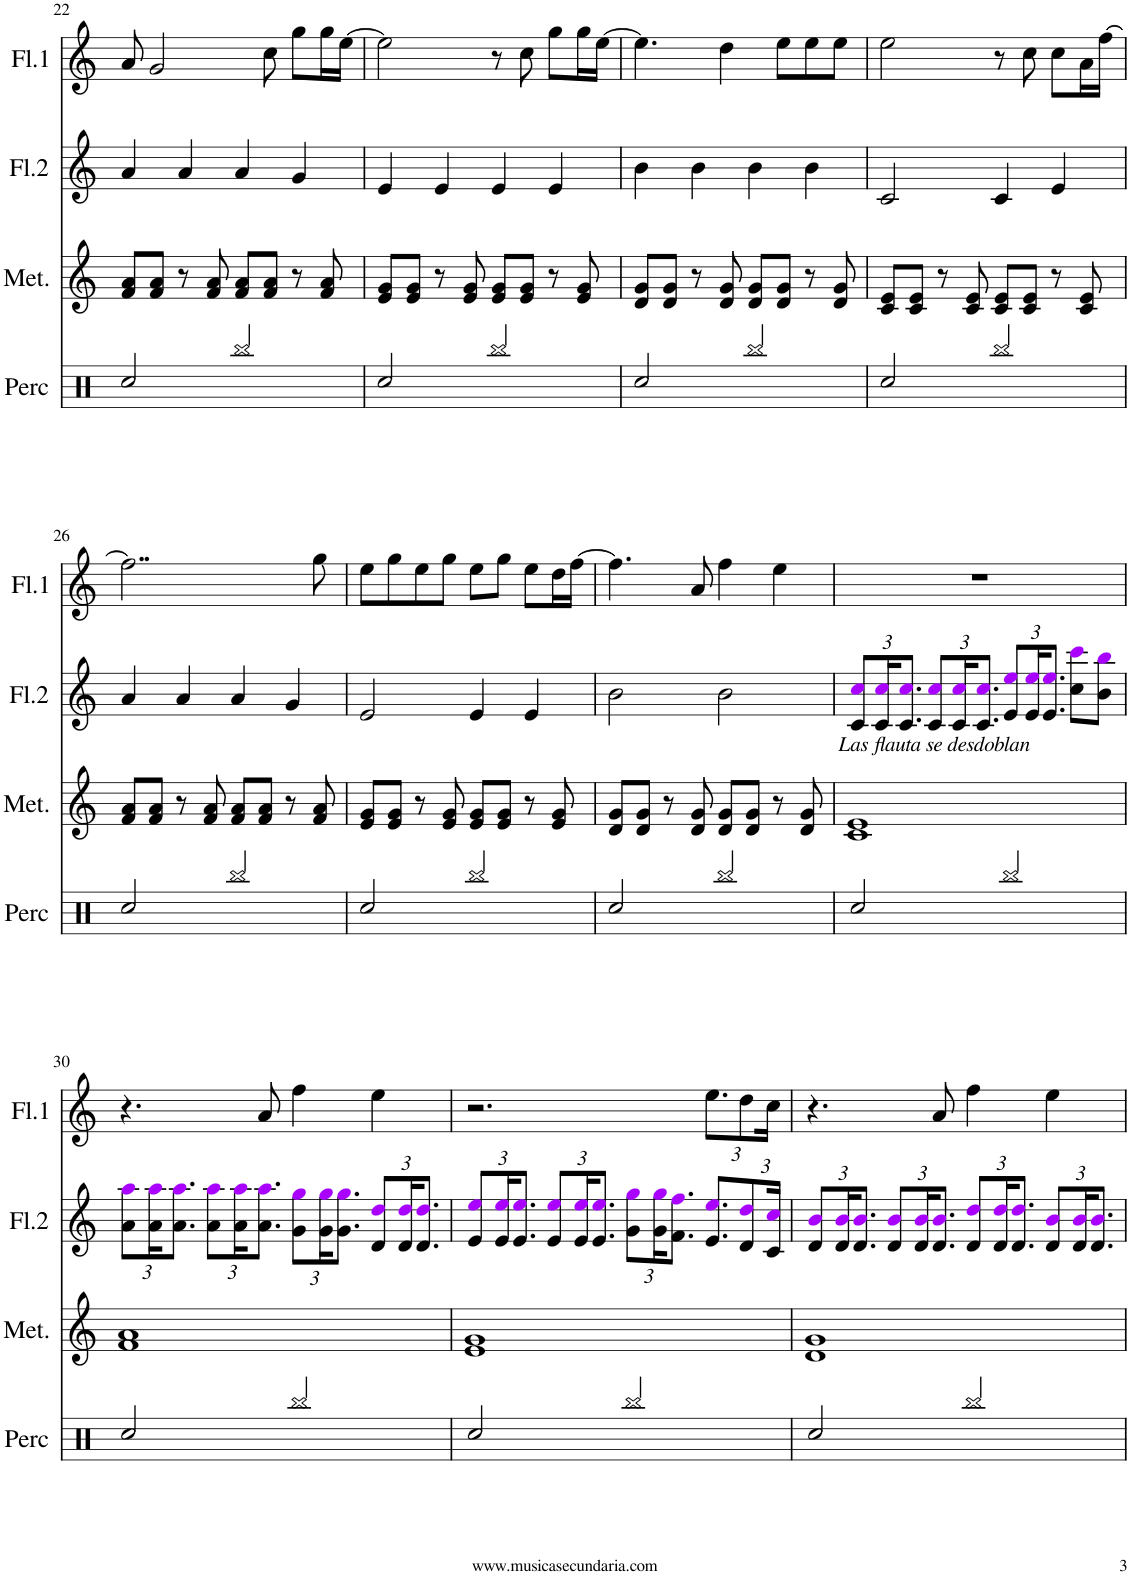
**kern	**kern	**kern	**kern
*part4	*part3	*part2	*part1
*staff4	*staff3	*staff2	*staff1
*I"Percusión	*I"Met. Alto	*I"Flauta 2	*I"Flauta 1
*I'Perc	*I'Met.	*I'Fl.2	*I'Fl.1
!!LO:PB:g=z
*clefX	*clefG2	*clefG2	*clefG2
*k[]	*k[]	*k[]	*k[]
*M4/4	*M4/4	*M4/4	*M4/4
=22	=22	=22	=22
2Rcc/	8f/ 8a/L	4a/	8a/
.	8f/ 8a/J	.	2g/
.	8r	4a/	.
.	8f/ 8a/	.	.
2Rbb/	8f/ 8a/L	4a/	.
.	8f/ 8a/J	.	8cc\
.	8r	4g/	8gg\L
.	8f/ 8a/	.	16gg\L
.	.	.	[16ee\JJ
=23	=23	=23	=23
2Rcc/	8e/ 8g/L	4e/	2ee\]
.	8e/ 8g/J	.	.
.	8r	4e/	.
.	8e/ 8g/	.	.
2Rbb/	8e/ 8g/L	4e/	8r
.	8e/ 8g/J	.	8cc\
.	8r	4e/	8gg\L
.	8e/ 8g/	.	16gg\L
.	.	.	[16ee\JJ
=24	=24	=24	=24
2Rcc/	8d/ 8g/L	4b\	4.ee\]
.	8d/ 8g/J	.	.
.	8r	4b\	.
.	8d/ 8g/	.	4dd\
2Rbb/	8d/ 8g/L	4b\	.
.	8d/ 8g/J	.	8ee\L
.	8r	4b\	8ee\
.	8d/ 8g/	.	8ee\J
=25	=25	=25	=25
2Rcc/	8c/ 8e/L	2c/	2ee\
.	8c/ 8e/J	.	.
.	8r	.	.
.	8c/ 8e/	.	.
2Rbb/	8c/ 8e/L	4c/	8r
.	8c/ 8e/J	.	8cc\
.	8r	4e/	8cc\L
.	8c/ 8e/	.	16a\L
.	.	.	[16ff\JJ
!!LO:LB:g=z
=26	=26	=26	=26
2Rcc/	8f/ 8a/L	4a/	2..ff\]
.	8f/ 8a/J	.	.
.	8r	4a/	.
.	8f/ 8a/	.	.
2Rbb/	8f/ 8a/L	4a/	.
.	8f/ 8a/J	.	.
.	8r	4g/	.
.	8f/ 8a/	.	8gg\
=27	=27	=27	=27
2Rcc/	8e/ 8g/L	2e/	8ee\L
.	8e/ 8g/J	.	8gg\
.	8r	.	8ee\
.	8e/ 8g/	.	8gg\J
2Rbb/	8e/ 8g/L	4e/	8ee\L
.	8e/ 8g/J	.	8gg\J
.	8r	4e/	8ee\L
.	8e/ 8g/	.	16dd\L
.	.	.	[16ff\JJ
=28	=28	=28	=28
2Rcc/	8d/ 8g/L	2b\	4.ff\]
.	8d/ 8g/J	.	.
.	8r	.	.
.	8d/ 8g/	.	8a/
2Rbb/	8d/ 8g/L	2b\	4ff\
.	8d/ 8g/J	.	.
.	8r	.	4ee\
.	8d/ 8g/	.	.
=29	=29	=29	=29
*	*	*Xbrackettup	*
!	!	!LO:TX:b:i:t=Las flauta se desdoblan	!
2Rcc/	1c 1e	12c/ 12cci/L	1r
.	.	24c/ 24cci/K	.
.	.	12.c/ 12.cci/J	.
.	.	12c/ 12cci/L	.
.	.	24c/ 24cci/K	.
.	.	12.c/ 12.cci/J	.
2Rbb/	.	12e/ 12eei/L	.
.	.	24e/ 24eei/K	.
.	.	12.e/ 12.eei/J	.
.	.	8cc\ 8ccci\L	.
.	.	8b\ 8bbi\J	.
!!LO:LB:g=z
=30	=30	=30	=30
2Rcc/	1f 1a	12a\ 12aai\L	4.r
.	.	24a\ 24aai\K	.
.	.	12.a\ 12.aai\J	.
.	.	12a\ 12aai\L	.
.	.	24a\ 24aai\K	.
.	.	12.a\ 12.aai\J	8a/
2Rbb/	.	12g\ 12ggi\L	4ff\
.	.	24g\ 24ggi\K	.
.	.	12.g\ 12.ggi\J	.
.	.	12d/ 12ddi/L	4ee\
.	.	24d/ 24ddi/K	.
.	.	12.d/ 12.ddi/J	.
=31	=31	=31	=31
2Rcc/	1e 1g	12e/ 12eei/L	2.r
.	.	24e/ 24eei/K	.
.	.	12.e/ 12.eei/J	.
.	.	12e/ 12eei/L	.
.	.	24e/ 24eei/K	.
.	.	12.e/ 12.eei/J	.
2Rbb/	.	12g\ 12ggi\L	.
.	.	24g\ 24ggi\K	.
.	.	12.f\ 12.ffi\J	.
*	*	*	*Xbrackettup
.	.	12.e/ 12.eei/L	12.ee\L
.	.	12d/ 12ddi/	12dd\
.	.	24c/ 24cci/Jk	24cc\Jk
=32	=32	=32	=32
2Rcc/	1d 1g	12d/ 12bi/L	4.r
.	.	24d/ 24bi/K	.
.	.	12.d/ 12.bi/J	.
.	.	12d/ 12bi/L	.
.	.	24d/ 24bi/K	.
.	.	12.d/ 12.bi/J	8a/
2Rbb/	.	12d/ 12ddi/L	4ff\
.	.	24d/ 24ddi/K	.
.	.	12.d/ 12.ddi/J	.
.	.	12d/ 12bi/L	4ee\
.	.	24d/ 24bi/K	.
.	.	12.d/ 12.bi/J	.
=	=	=	=
*-	*-	*-	*-
